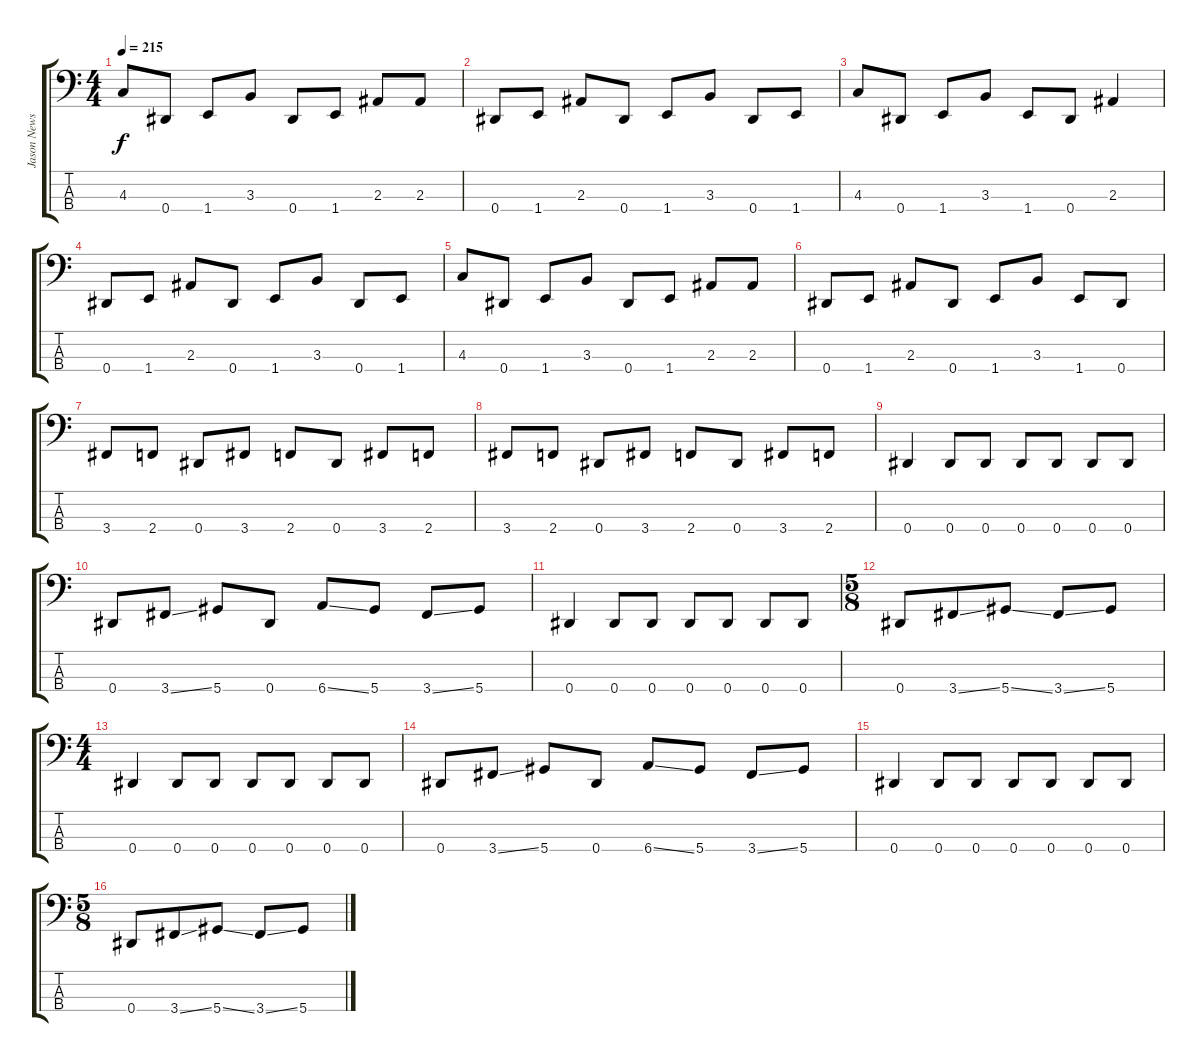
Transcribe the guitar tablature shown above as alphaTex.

\track ("Jason Newsted" "Jason News") {instrument electricbasspick}
\staff {score tabs}
\tuning (Gb2 Db2 Ab1 Eb1) {hide}
\ts (4 4)
\tempo 215
\clef f4
\ks c
4.3.8{dy f} 0.4.8 1.4.8 3.3.8 0.4.8 1.4.8 2.3.8 2.3.8 |
0.4.8 1.4.8 2.3.8 0.4.8 1.4.8 3.3.8 0.4.8 1.4.8 |
4.3.8 0.4.8 1.4.8 3.3.8 1.4.8 0.4.8 2.3.4 |
0.4.8 1.4.8 2.3.8 0.4.8 1.4.8 3.3.8 0.4.8 1.4.8 |
4.3.8 0.4.8 1.4.8 3.3.8 0.4.8 1.4.8 2.3.8 2.3.8 |
0.4.8 1.4.8 2.3.8 0.4.8 1.4.8 3.3.8 1.4.8 0.4.8 |
3.4.8 2.4.8 0.4.8 3.4.8 2.4.8 0.4.8 3.4.8 2.4.8 |
3.4.8 2.4.8 0.4.8 3.4.8 2.4.8 0.4.8 3.4.8 2.4.8 |
0.4.4 0.4.8 0.4.8 0.4.8 0.4.8 0.4.8 0.4.8 |
0.4.8 3.4{ss}.8 5.4.8 0.4.8 6.4{ss}.8 5.4.8 3.4{ss}.8 5.4.8 |
0.4.4 0.4.8 0.4.8 0.4.8 0.4.8 0.4.8 0.4.8 |
\ts (5 8)
0.4.8 3.4{ss}.8 5.4{ss}.8 3.4{ss}.8 5.4.8 |
\ts (4 4)
0.4.4 0.4.8 0.4.8 0.4.8 0.4.8 0.4.8 0.4.8 |
0.4.8 3.4{ss}.8 5.4.8 0.4.8 6.4{ss}.8 5.4.8 3.4{ss}.8 5.4.8 |
0.4.4 0.4.8 0.4.8 0.4.8 0.4.8 0.4.8 0.4.8 |
\ts (5 8)
0.4.8 3.4{ss}.8 5.4{ss}.8 3.4{ss}.8 5.4.8
